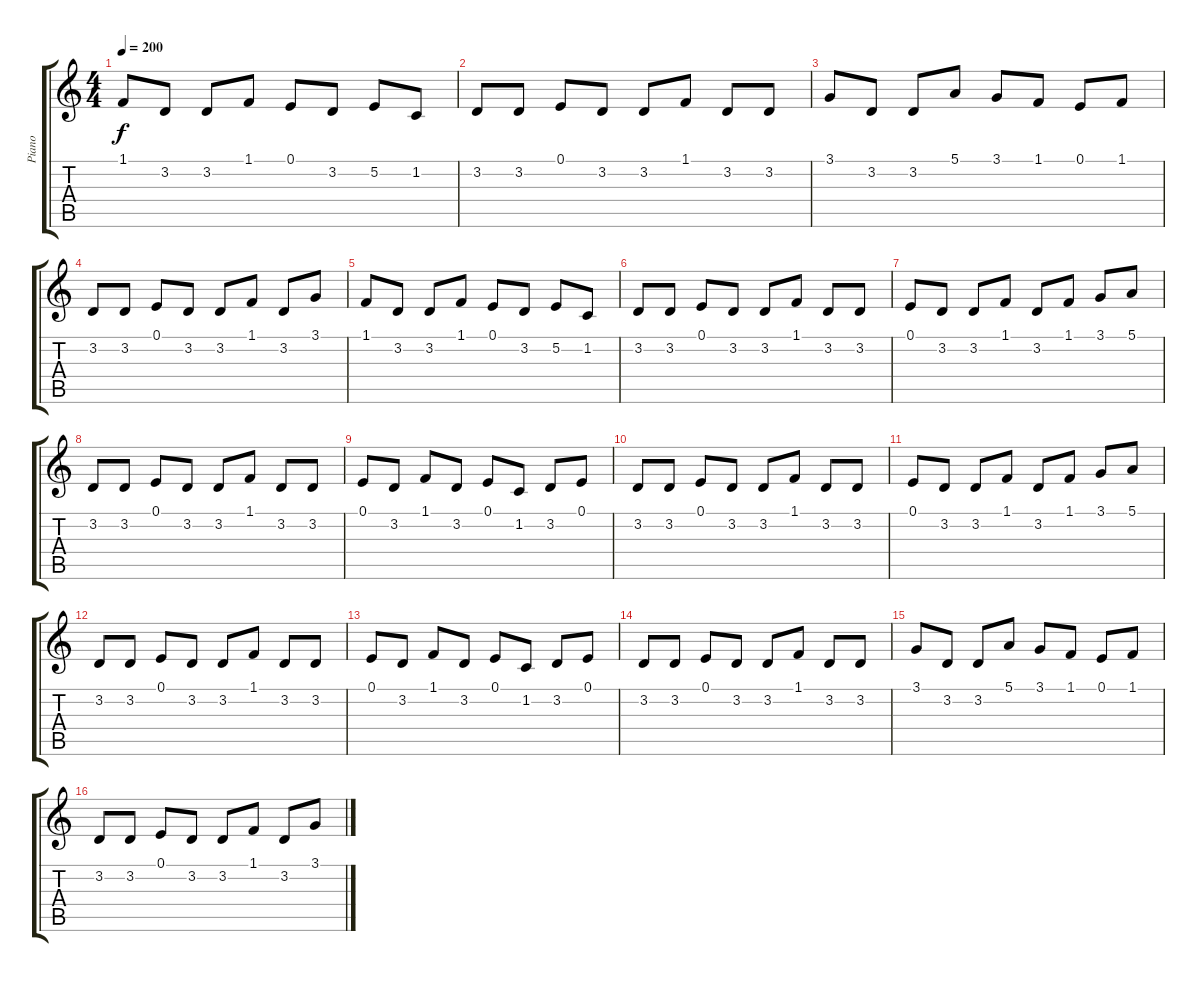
\track ("Piano" "Piano") {instrument acousticgrandpiano}
\staff {score tabs}
\tuning (E4 B3 Ab3 E3 B2 E2) {hide}
\ts (4 4)
\tempo 200
\clef g2
\ks c
1.1.8{dy f} 3.2.8 3.2.8 1.1.8 0.1.8 3.2.8 5.2.8 1.2.8 |
3.2.8 3.2.8 0.1.8 3.2.8 3.2.8 1.1.8 3.2.8 3.2.8 |
3.1.8 3.2.8 3.2.8 5.1.8 3.1.8 1.1.8 0.1.8 1.1.8 |
3.2.8 3.2.8 0.1.8 3.2.8 3.2.8 1.1.8 3.2.8 3.1.8 |
1.1.8 3.2.8 3.2.8 1.1.8 0.1.8 3.2.8 5.2.8 1.2.8 |
3.2.8 3.2.8 0.1.8 3.2.8 3.2.8 1.1.8 3.2.8 3.2.8 |
0.1.8 3.2.8 3.2.8 1.1.8 3.2.8 1.1.8 3.1.8 5.1.8 |
3.2.8 3.2.8 0.1.8 3.2.8 3.2.8 1.1.8 3.2.8 3.2.8 |
0.1.8 3.2.8 1.1.8 3.2.8 0.1.8 1.2.8 3.2.8 0.1.8 |
3.2.8 3.2.8 0.1.8 3.2.8 3.2.8 1.1.8 3.2.8 3.2.8 |
0.1.8 3.2.8 3.2.8 1.1.8 3.2.8 1.1.8 3.1.8 5.1.8 |
3.2.8 3.2.8 0.1.8 3.2.8 3.2.8 1.1.8 3.2.8 3.2.8 |
0.1.8 3.2.8 1.1.8 3.2.8 0.1.8 1.2.8 3.2.8 0.1.8 |
3.2.8 3.2.8 0.1.8 3.2.8 3.2.8 1.1.8 3.2.8 3.2.8 |
3.1.8 3.2.8 3.2.8 5.1.8 3.1.8 1.1.8 0.1.8 1.1.8 |
3.2.8 3.2.8 0.1.8 3.2.8 3.2.8 1.1.8 3.2.8 3.1.8
